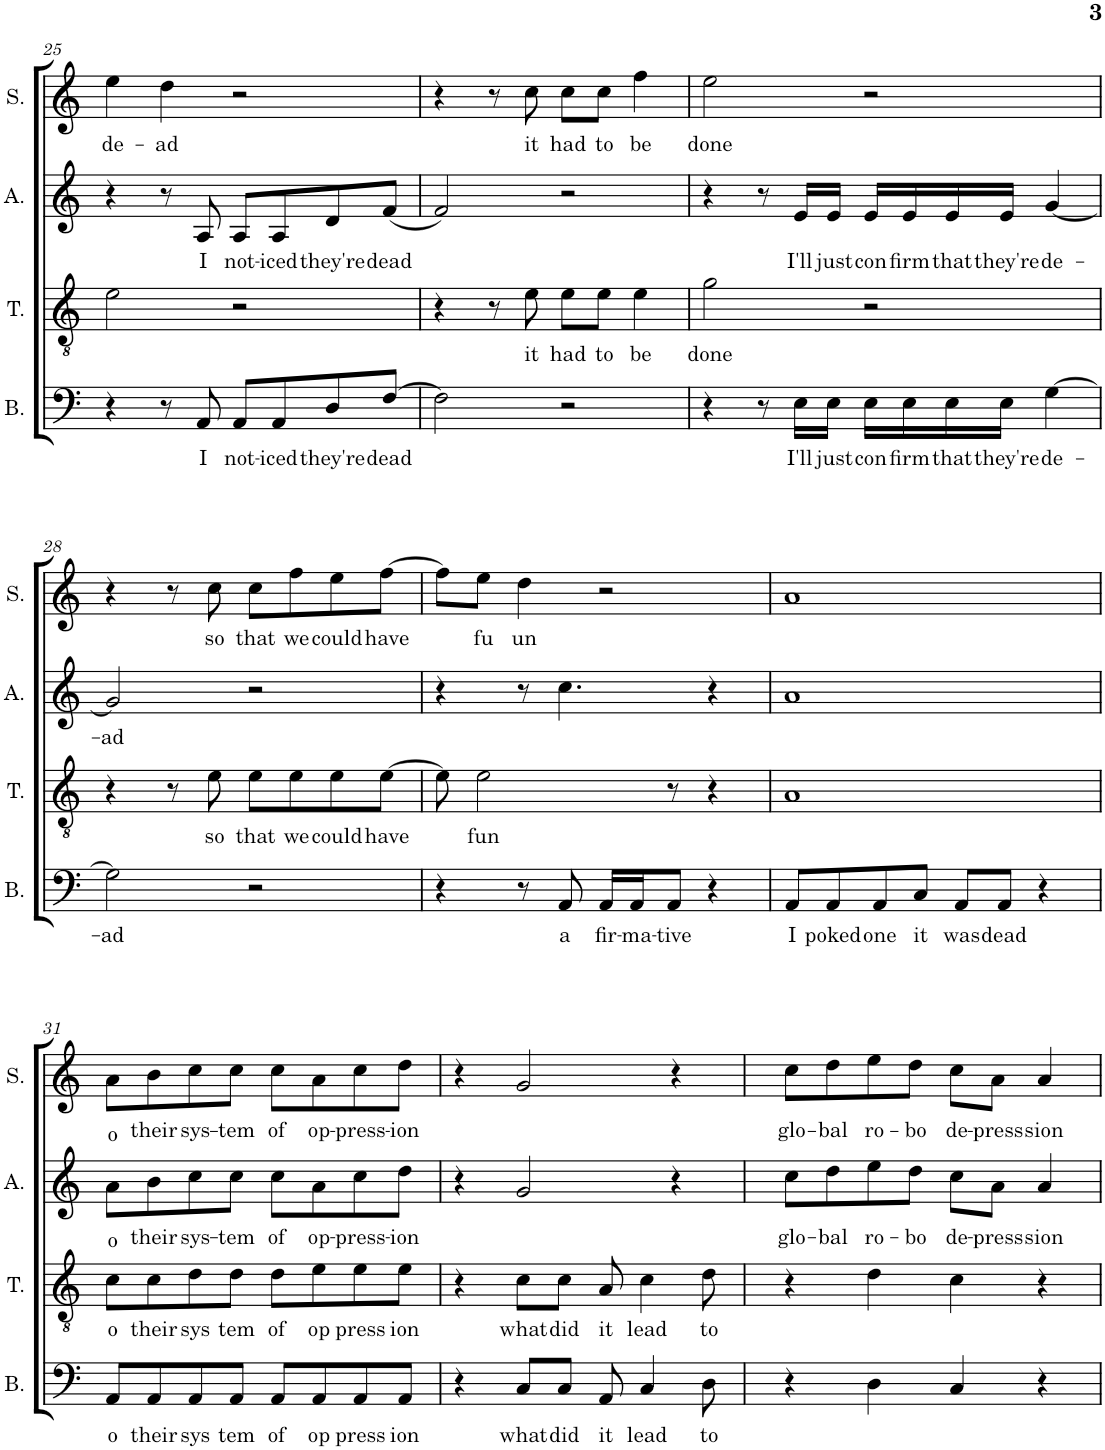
**kern	**text	**kern	**text	**kern	**text	**kern	**text
*part4	*part4	*part3	*part3	*part2	*part2	*part1	*part1
*staff4	*staff4	*staff3	*staff3	*staff2	*staff2	*staff1	*staff1
*I"Bass	*	*I"Tenor	*	*I"Alto	*	*I"Soprano	*
*I'B.	*	*I'T.	*	*I'A.	*	*I'S.	*
!!LO:PB:g=z
*clefF4	*	*clefGv2	*	*clefG2	*	*clefG2	*
*k[]	*	*k[]	*	*k[]	*	*k[]	*
*M4/4	*	*M4/4	*	*M4/4	*	*M4/4	*
=25	=25	=25	=25	=25	=25	=25	=25
!	!	!	!	!	!	!	!LO:LY:b
4r	.	2e\	.	4r	.	4ee\	de-
!	!	!	!	!	!	!	!LO:LY:b
8r	.	.	.	8r	.	4dd\	-ad
!	!LO:LY:b	!	!	!	!LO:LY:b	!	!
8AA/	I	.	.	8A/	I	.	.
!	!LO:LY:b	!	!	!	!LO:LY:b	!	!
8AA/L	not-	2r	.	8A/L	not-	2r	.
!	!LO:LY:b	!	!	!	!LO:LY:b	!	!
8AA/	-iced	.	.	8A/	-iced	.	.
!	!LO:LY:b	!	!	!	!LO:LY:b	!	!
8D/	they're	.	.	8d/	they're	.	.
!	!LO:LY:b	!	!	!	!LO:LY:b	!	!
[8F/J	dead	.	.	(8f/J	dead	.	.
=26	=26	=26	=26	=26	=26	=26	=26
2F\]	.	4r	.	2f/)	.	4r	.
.	.	8r	.	.	.	8r	.
!	!	!	!LO:LY:b	!	!	!	!LO:LY:b
.	.	8e\	it	.	.	8cc\	it
!	!	!	!LO:LY:b	!	!	!	!LO:LY:b
2r	.	8e\L	had	2r	.	8cc\L	had
!	!	!	!LO:LY:b	!	!	!	!LO:LY:b
.	.	8e\J	to	.	.	8cc\J	to
!	!	!	!LO:LY:b	!	!	!	!LO:LY:b
.	.	4e\	be	.	.	4ff\	be
=27	=27	=27	=27	=27	=27	=27	=27
!	!	!	!LO:LY:b	!	!	!	!LO:LY:b
4r	.	2g\	done	4r	.	2ee\	done
8r	.	.	.	8r	.	.	.
!	!LO:LY:b	!	!	!	!LO:LY:b	!	!
16E\LL	I'll	.	.	16e/LL	I'll	.	.
!	!LO:LY:b	!	!	!	!LO:LY:b	!	!
16E\JJ	just	.	.	16e/JJ	just	.	.
!	!LO:LY:b	!	!	!	!LO:LY:b	!	!
16E\LL	con	2r	.	16e/LL	con	2r	.
!	!LO:LY:b	!	!	!	!LO:LY:b	!	!
16E\	firm	.	.	16e/	firm	.	.
!	!LO:LY:b	!	!	!	!LO:LY:b	!	!
16E\	that	.	.	16e/	that	.	.
!	!LO:LY:b	!	!	!	!LO:LY:b	!	!
16E\JJ	they're	.	.	16e/JJ	they're	.	.
!	!LO:LY:b	!	!	!	!LO:LY:b	!	!
[4G\	de-	.	.	[4g/	de-	.	.
!!LO:LB:g=z
=28	=28	=28	=28	=28	=28	=28	=28
!	!LO:LY:b	!	!	!	!LO:LY:b	!	!
2G\]	-ad	4r	.	2g/]	-ad	4r	.
.	.	8r	.	.	.	8r	.
!	!	!	!LO:LY:b	!	!	!	!LO:LY:b
.	.	8e\	so	.	.	8cc\	so
!	!	!	!LO:LY:b	!	!	!	!LO:LY:b
2r	.	8e\L	that	2r	.	8cc\L	that
!	!	!	!LO:LY:b	!	!	!	!LO:LY:b
.	.	8e\	we	.	.	8ff\	we
!	!	!	!LO:LY:b	!	!	!	!LO:LY:b
.	.	8e\	could	.	.	8ee\	could
!	!	!	!LO:LY:b	!	!	!	!LO:LY:b
.	.	[8e\J	have	.	.	[8ff\J	have
=29	=29	=29	=29	=29	=29	=29	=29
4r	.	8e\]	.	4r	.	8ff\L]	.
!	!	!	!LO:LY:b	!	!	!	!LO:LY:b
.	.	2e\	fun	.	.	8ee\J	fu
!	!	!	!	!	!	!	!LO:LY:b
8r	.	.	.	8r	.	4dd\	un
!	!LO:LY:b	!	!	!	!	!	!
8AA/	a	.	.	4.cc\	.	.	.
!	!LO:LY:b	!	!	!	!	!	!
16AA/LL	fir-	.	.	.	.	2r	.
!	!LO:LY:b	!	!	!	!	!	!
16AA/J	-ma-	.	.	.	.	.	.
!	!LO:LY:b	!	!	!	!	!	!
8AA/J	-tive	8r	.	.	.	.	.
4r	.	4r	.	4r	.	.	.
=30	=30	=30	=30	=30	=30	=30	=30
!	!LO:LY:b	!	!	!	!	!	!
8AA/L	I	1A	.	1a	.	1a	.
!	!LO:LY:b	!	!	!	!	!	!
8AA/	poked	.	.	.	.	.	.
!	!LO:LY:b	!	!	!	!	!	!
8AA/	one	.	.	.	.	.	.
!	!LO:LY:b	!	!	!	!	!	!
8C/J	it	.	.	.	.	.	.
!	!LO:LY:b	!	!	!	!	!	!
8AA/L	was	.	.	.	.	.	.
!	!LO:LY:b	!	!	!	!	!	!
8AA/J	dead	.	.	.	.	.	.
4r	.	.	.	.	.	.	.
!!LO:LB:g=z
=31	=31	=31	=31	=31	=31	=31	=31
!	!LO:LY:b	!	!LO:LY:b	!	!LO:LY:b	!	!LO:LY:b
8AA/L	o	8c\L	o	8a\L	o	8a\L	o
!	!LO:LY:b	!	!LO:LY:b	!	!LO:LY:b	!	!LO:LY:b
8AA/	their	8c\	their	8b\	their	8b\	their
!	!LO:LY:b	!	!LO:LY:b	!	!LO:LY:b	!	!LO:LY:b
8AA/	sys	8d\	sys	8cc\	sys-	8cc\	sys-
!	!LO:LY:b	!	!LO:LY:b	!	!LO:LY:b	!	!LO:LY:b
8AA/J	tem	8d\J	tem	8cc\J	-tem	8cc\J	-tem
!	!LO:LY:b	!	!LO:LY:b	!	!LO:LY:b	!	!LO:LY:b
8AA/L	of	8d\L	of	8cc\L	of	8cc\L	of
!	!LO:LY:b	!	!LO:LY:b	!	!LO:LY:b	!	!LO:LY:b
8AA/	op	8e\	op	8a\	op-	8a\	op-
!	!LO:LY:b	!	!LO:LY:b	!	!LO:LY:b	!	!LO:LY:b
8AA/	press	8e\	press	8cc\	-press-	8cc\	-press-
!	!LO:LY:b	!	!LO:LY:b	!	!LO:LY:b	!	!LO:LY:b
8AA/J	ion	8e\J	ion	8dd\J	-ion	8dd\J	-ion
=32	=32	=32	=32	=32	=32	=32	=32
4r	.	4r	.	4r	.	4r	.
!	!LO:LY:b	!	!LO:LY:b	!	!	!	!
8C/L	what	8c\L	what	2g/	.	2g/	.
!	!LO:LY:b	!	!LO:LY:b	!	!	!	!
8C/J	did	8c\J	did	.	.	.	.
!	!LO:LY:b	!	!LO:LY:b	!	!	!	!
8AA/	it	8A/	it	.	.	.	.
!	!LO:LY:b	!	!LO:LY:b	!	!	!	!
4C/	lead	4c\	lead	.	.	.	.
.	.	.	.	4r	.	4r	.
!	!LO:LY:b	!	!LO:LY:b	!	!	!	!
8D\	to	8d\	to	.	.	.	.
=33	=33	=33	=33	=33	=33	=33	=33
!	!	!	!	!	!LO:LY:b	!	!LO:LY:b
4r	.	4r	.	8cc\L	glo-	8cc\L	glo-
!	!	!	!	!	!LO:LY:b	!	!LO:LY:b
.	.	.	.	8dd\	-bal	8dd\	-bal
!	!	!	!	!	!LO:LY:b	!	!LO:LY:b
4D\	.	4d\	.	8ee\	ro-	8ee\	ro-
!	!	!	!	!	!LO:LY:b	!	!LO:LY:b
.	.	.	.	8dd\J	-bo	8dd\J	-bo
!	!	!	!	!	!LO:LY:b	!	!LO:LY:b
4C/	.	4c\	.	8cc\L	de-	8cc\L	de-
!	!	!	!	!	!LO:LY:b	!	!LO:LY:b
.	.	.	.	8a\J	-press	8a\J	-press
!	!	!	!	!	!LO:LY:b	!	!LO:LY:b
4r	.	4r	.	4a/	sion	4a/	sion
=	=	=	=	=	=	=	=
*-	*-	*-	*-	*-	*-	*-	*-
